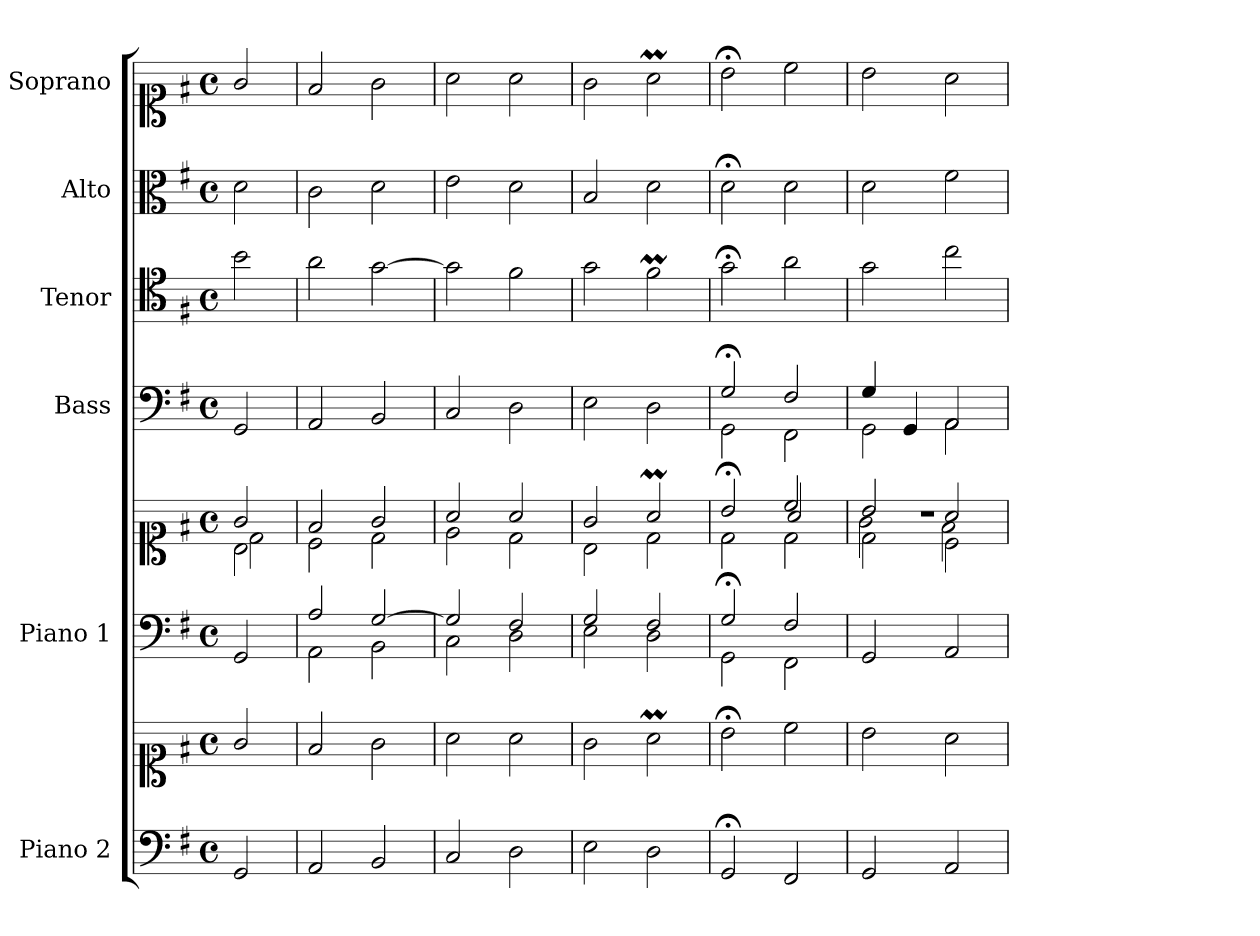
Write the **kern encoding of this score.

**kern	**kern	**kern	**kern	**kern	**kern	**kern	**kern
*part6	*part6	*part5	*part5	*part4	*part3	*part2	*part1
*staff8	*staff7	*staff6	*staff5	*staff4	*staff3	*staff2	*staff1
*I"Piano 2	*	*I"Piano 1	*	*I"Bass	*I"Tenor	*I"Alto	*I"Soprano
*I'Pno 2	*	*I'Pno 1	*	*I'B.	*I'T.	*I'A.	*I'S.
*clefF4	*clefC1	*clefF4	*clefC1	*clefF4	*clefC4	*clefC3	*clefC1
*	*	*	*	*	*ITrd7c12	*	*
*k[f#]	*k[f#]	*k[f#]	*k[f#]	*k[f#]	*k[f#]	*k[f#]	*k[f#]
*G:	*G:	*G:	*G:	*G:	*G:	*G:	*G:
*M4/4	*M4/4	*M4/4	*M4/4	*M4/4	*M4/4	*M4/4	*M4/4
*met(c)	*met(c)	*met(c)	*met(c)	*met(c)	*met(c)	*met(c)	*met(c)
=1	=1	=1	=1	=1	=1	=1	=1
*	*	*	*^	*	*	*	*
*	*	*	*	*^	*	*	*	*
2GG/	2g/	2GG/	2g/	2B\	2d\	2GG/	2B\	2d\	2g/
*	*	*	*	*v	*v	*	*	*	*
=2	=2	=2	=2	=2	=2	=2	=2	=2
*	*	*^	*	*	*	*	*	*
2AA/	2f#/	2A/	2AA\	2f#/	2c\	2AA/	2A\	2c\	2f#/
2BB/	2g\	[>2G/	2BB\	2g/	2d\	2BB/	[>2G\	2d\	2g\
=3	=3	=3	=3	=3	=3	=3	=3	=3	=3
2C/	2a\	2G/]	2C\	2a/	2e\	2C/	2G\]	2e\	2a\
2D\	2a\	2F#/	2D\	2a/	2d\	2D\	2F#\	2d\	2a\
=4	=4	=4	=4	=4	=4	=4	=4	=4	=4
2E\	2g\	2G/	2E\	2g/	2B\	2E\	2G\	2B/	2g\
2D\	2aM\	2F#/	2D\	2aM/	2d\	2D\	2F#m\	2d\	2aM\
=5	=5	=5	=5	=5	=5	=5	=5	=5	=5
*	*	*	*	*	*^	*^	*	*	*
2GG;/	2b;<\	2G;/	2GG\	2b;</	2d\	2ryy	2G;</	2GG\	2G;<\	2d;<\	2b;<\
2FF#/	2cc\	2F#/	2FF#\	2cc/	2d\	2a/	2F#/	2FF#\	2A\	2d\	2cc\
*	*	*v	*v	*	*	*	*	*	*	*	*
=6	=6	=6	=6	=6	=6	=6	=6	=6	=6	=6
*	*	*	*	*	*^	*	*	*	*	*
2GG/	2b\	2GG/	2b/	2d\	2g\	1r	4G/	2GG\	2G\	2d\	2b\
.	.	.	.	.	.	.	4GG/	.	.	.	.
2AA/	2a\	2AA/	2a/	2c\	2f#\	.	2AA/	2AA\	2c\	2f#\	2a\
*	*	*	*v	*v	*v	*v	*	*	*	*	*
*	*	*	*	*v	*v	*	*	*
=	=	=	=	=	=	=	=
*-	*-	*-	*-	*-	*-	*-	*-
